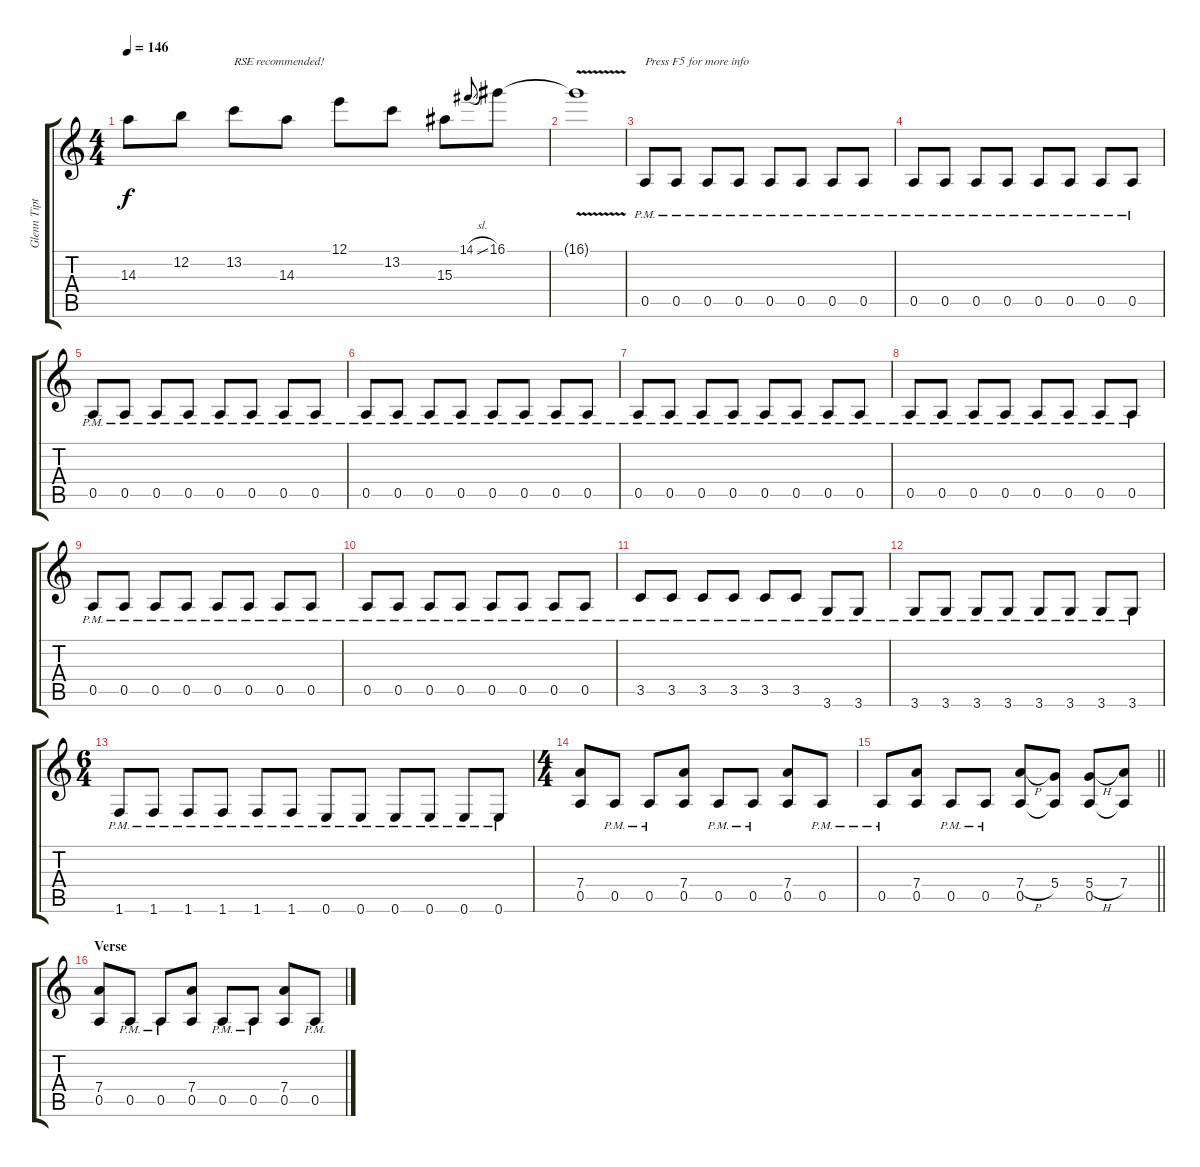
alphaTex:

\track ("Glenn Tipton" "Glenn Tipt") {instrument overdrivenguitar}
\staff {score tabs}
\tuning (E4 B3 G3 D3 A2 E2) {hide}
\ts (4 4)
\tempo 146
\clef g2
\ks c
14.3.8{dy f instrument overdrivenguitar} 12.2.8 13.2.8{txt "RSE recommended!"} 14.3.8 12.1.8 13.2.8 15.3.8 14.1{sl}.8{gr onbeat} 16.1.8 |
16.1{v t}.1 |
0.5{pm}.8{txt "Press F5 for more info"} 0.5{pm}.8 0.5{pm}.8 0.5{pm}.8 0.5{pm}.8 0.5{pm}.8 0.5{pm}.8 0.5{pm}.8 |
0.5{pm}.8 0.5{pm}.8 0.5{pm}.8 0.5{pm}.8 0.5{pm}.8 0.5{pm}.8 0.5{pm}.8 0.5{pm}.8 |
0.5{pm}.8 0.5{pm}.8 0.5{pm}.8 0.5{pm}.8 0.5{pm}.8 0.5{pm}.8 0.5{pm}.8 0.5{pm}.8 |
0.5{pm}.8 0.5{pm}.8 0.5{pm}.8 0.5{pm}.8 0.5{pm}.8 0.5{pm}.8 0.5{pm}.8 0.5{pm}.8 |
0.5{pm}.8 0.5{pm}.8 0.5{pm}.8 0.5{pm}.8 0.5{pm}.8 0.5{pm}.8 0.5{pm}.8 0.5{pm}.8 |
0.5{pm}.8 0.5{pm}.8 0.5{pm}.8 0.5{pm}.8 0.5{pm}.8 0.5{pm}.8 0.5{pm}.8 0.5{pm}.8 |
0.5{pm}.8 0.5{pm}.8 0.5{pm}.8 0.5{pm}.8 0.5{pm}.8 0.5{pm}.8 0.5{pm}.8 0.5{pm}.8 |
0.5{pm}.8 0.5{pm}.8 0.5{pm}.8 0.5{pm}.8 0.5{pm}.8 0.5{pm}.8 0.5{pm}.8 0.5{pm}.8 |
3.5{pm}.8 3.5{pm}.8 3.5{pm}.8 3.5{pm}.8 3.5{pm}.8 3.5{pm}.8 3.6{pm}.8 3.6{pm}.8 |
3.6{pm}.8 3.6{pm}.8 3.6{pm}.8 3.6{pm}.8 3.6{pm}.8 3.6{pm}.8 3.6{pm}.8 3.6{pm}.8 |
\ts (6 4)
1.6{pm}.8 1.6{pm}.8 1.6{pm}.8 1.6{pm}.8 1.6{pm}.8 1.6{pm}.8 0.6{pm}.8 0.6{pm}.8 0.6{pm}.8 0.6{pm}.8 0.6{pm}.8 0.6{pm}.8 |
\ts (4 4)
(7.4 0.5).8 0.5{pm}.8 0.5{pm}.8 (7.4 0.5).8 0.5{pm}.8 0.5{pm}.8 (7.4 0.5).8 0.5{pm}.8 |
\barLineRight lightlight
0.5{pm}.8 (7.4 0.5).8 0.5{pm}.8 0.5{pm}.8 (7.4{h} 0.5).8 (5.4 0.5{t}).8 (5.4{h} 0.5).8 (7.4 0.5{t}).8 |
\section ("" "Verse")
(7.4 0.5).8 0.5{pm}.8 0.5{pm}.8 (7.4 0.5).8 0.5{pm}.8 0.5{pm}.8 (7.4 0.5).8 0.5{pm}.8
